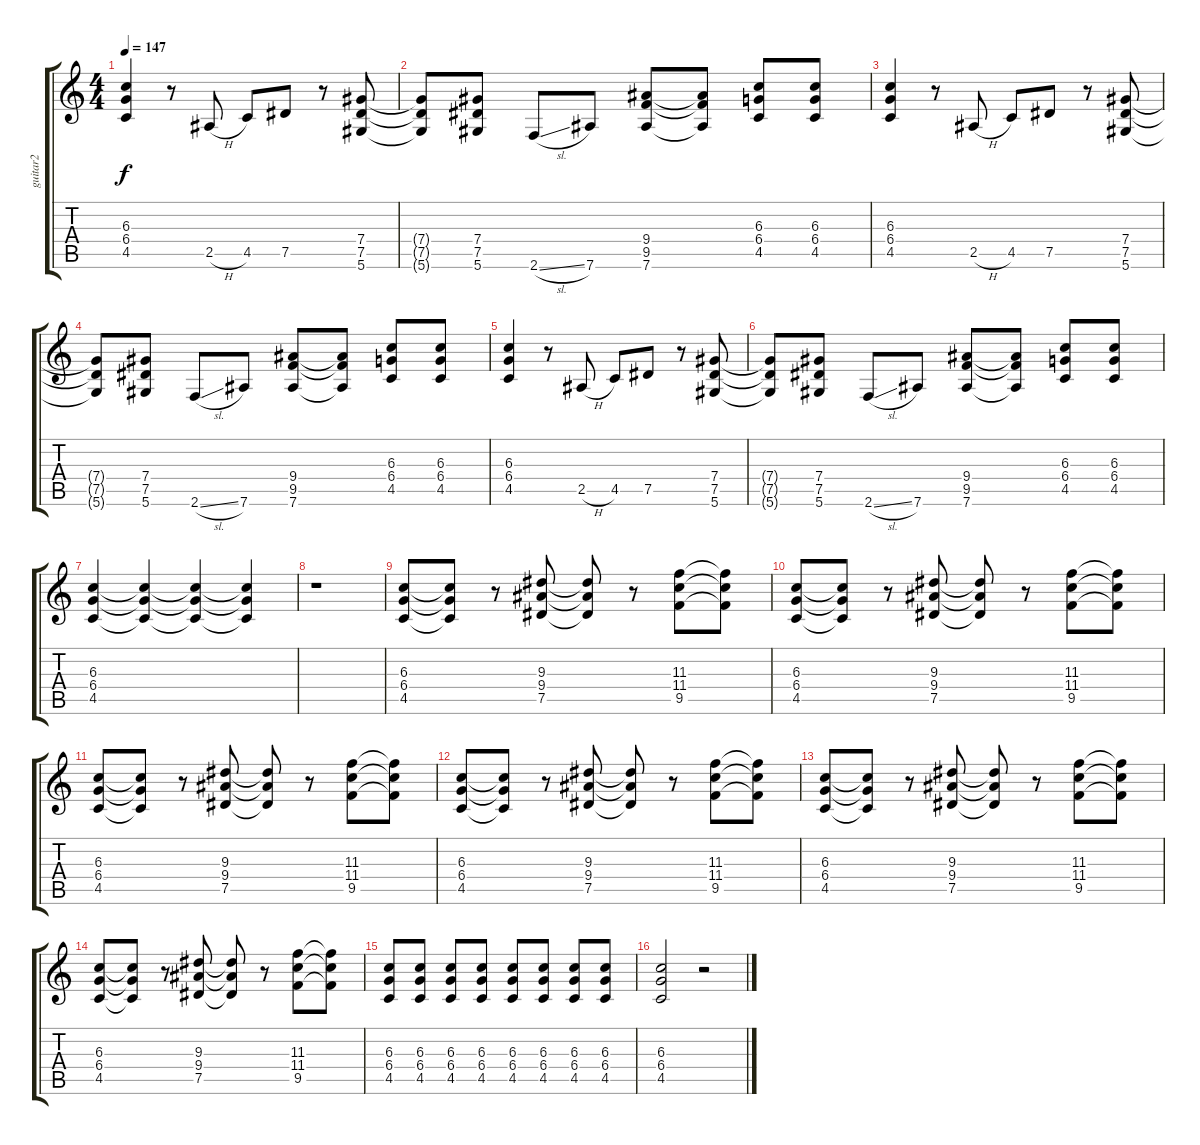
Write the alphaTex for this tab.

\track ("guitar2" "guitar2") {instrument distortionguitar}
\staff {score tabs}
\tuning (Eb4 Bb3 Gb3 Db3 Ab2 Eb2) {hide}
\ts (4 4)
\tempo 147
\clef g2
\ks c
(6.3 6.4 4.5).4{dy f} r.8 2.5{h}.8 4.5.8 7.5.8 r.8 (7.4 7.5 5.6).8 |
(7.4{t} 7.5{t} 5.6{t}).8 (7.4 7.5 5.6).8 2.6{sl}.8 7.6.8 (9.4 9.5 7.6).8 (9.4{t} 9.5{t} 7.6{t}).8 (6.3 6.4 4.5).8 (6.3 6.4 4.5).8 |
(6.3 6.4 4.5).4 r.8 2.5{h}.8 4.5.8 7.5.8 r.8 (7.4 7.5 5.6).8 |
(7.4{t} 7.5{t} 5.6{t}).8 (7.4 7.5 5.6).8 2.6{sl}.8 7.6.8 (9.4 9.5 7.6).8 (9.4{t} 9.5{t} 7.6{t}).8 (6.3 6.4 4.5).8 (6.3 6.4 4.5).8 |
(6.3 6.4 4.5).4 r.8 2.5{h}.8 4.5.8 7.5.8 r.8 (7.4 7.5 5.6).8 |
(7.4{t} 7.5{t} 5.6{t}).8 (7.4 7.5 5.6).8 2.6{sl}.8 7.6.8 (9.4 9.5 7.6).8 (9.4{t} 9.5{t} 7.6{t}).8 (6.3 6.4 4.5).8 (6.3 6.4 4.5).8 |
(6.3 6.4 4.5).4 (6.3{t} 6.4{t} 4.5{t}).4 (6.3{t} 6.4{t} 4.5{t}).4 (6.3{t} 6.4{t} 4.5{t}).4 |
r.1 |
(6.3 6.4 4.5).8 (6.3{t} 6.4{t} 4.5{t}).8 r.8 (9.3 9.4 7.5).8 (9.3{t} 9.4{t} 7.5{t}).8 r.8 (11.3 11.4 9.5).8 (11.3{t} 11.4{t} 9.5{t}).8 |
(6.3 6.4 4.5).8 (6.3{t} 6.4{t} 4.5{t}).8 r.8 (9.3 9.4 7.5).8 (9.3{t} 9.4{t} 7.5{t}).8 r.8 (11.3 11.4 9.5).8 (11.3{t} 11.4{t} 9.5{t}).8 |
(6.3 6.4 4.5).8 (6.3{t} 6.4{t} 4.5{t}).8 r.8 (9.3 9.4 7.5).8 (9.3{t} 9.4{t} 7.5{t}).8 r.8 (11.3 11.4 9.5).8 (11.3{t} 11.4{t} 9.5{t}).8 |
(6.3 6.4 4.5).8 (6.3{t} 6.4{t} 4.5{t}).8 r.8 (9.3 9.4 7.5).8 (9.3{t} 9.4{t} 7.5{t}).8 r.8 (11.3 11.4 9.5).8 (11.3{t} 11.4{t} 9.5{t}).8 |
(6.3 6.4 4.5).8 (6.3{t} 6.4{t} 4.5{t}).8 r.8 (9.3 9.4 7.5).8 (9.3{t} 9.4{t} 7.5{t}).8 r.8 (11.3 11.4 9.5).8 (11.3{t} 11.4{t} 9.5{t}).8 |
(6.3 6.4 4.5).8 (6.3{t} 6.4{t} 4.5{t}).8 r.8 (9.3 9.4 7.5).8 (9.3{t} 9.4{t} 7.5{t}).8 r.8 (11.3 11.4 9.5).8 (11.3{t} 11.4{t} 9.5{t}).8 |
(6.3 6.4 4.5).8 (6.3 6.4 4.5).8 (6.3 6.4 4.5).8 (6.3 6.4 4.5).8 (6.3 6.4 4.5).8 (6.3 6.4 4.5).8 (6.3 6.4 4.5).8 (6.3 6.4 4.5).8 |
(6.3 6.4 4.5).2 r.2
